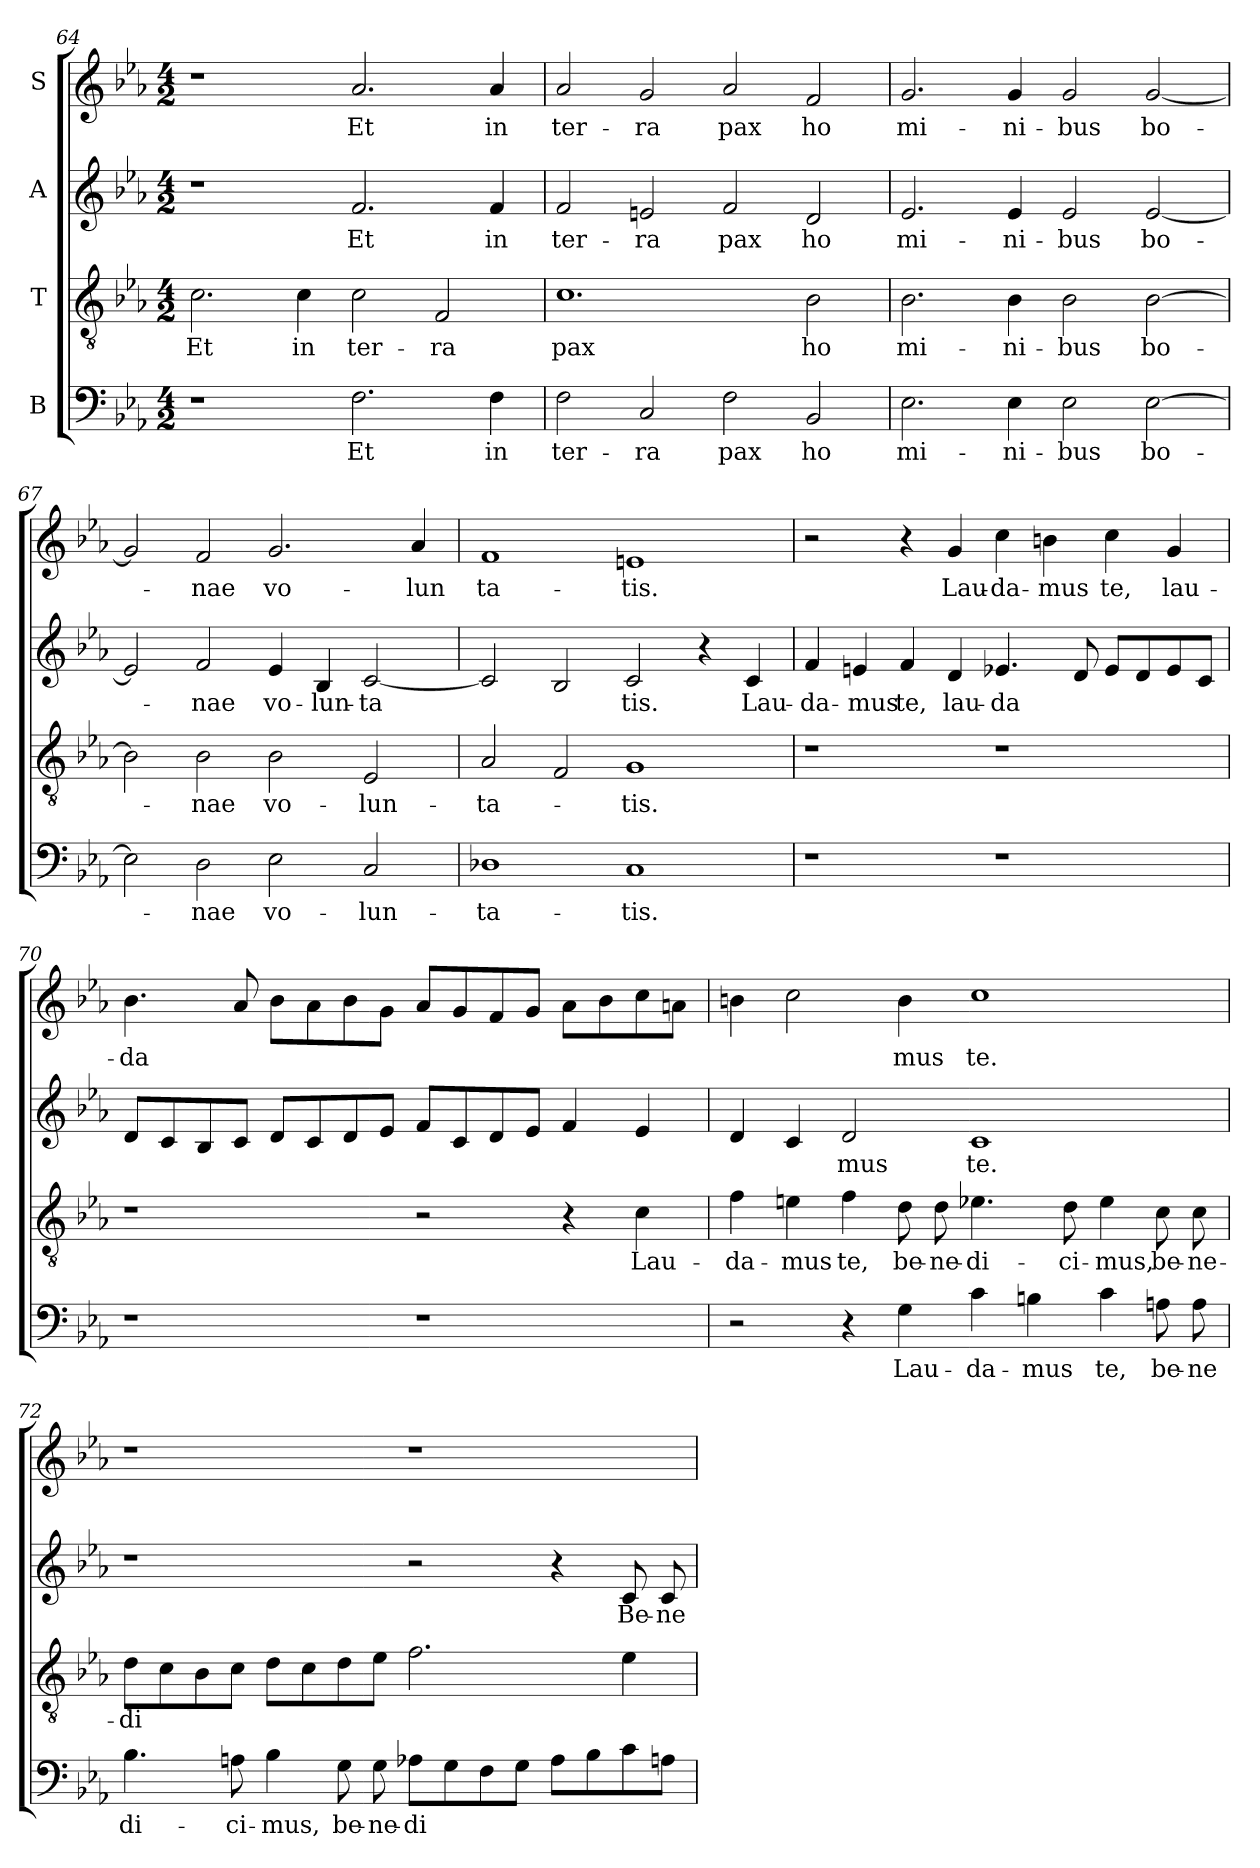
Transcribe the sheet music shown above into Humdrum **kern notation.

**kern	**text	**kern	**text	**kern	**text	**kern	**text
*part4	*part4	*part3	*part3	*part2	*part2	*part1	*part1
*staff4	*staff4	*staff3	*staff3	*staff2	*staff2	*staff1	*staff1
*I"B	*	*I"T	*	*I"A	*	*I"S	*
!!LO:PB:g=z
*clefF4	*	*clefGv2	*	*clefG2	*	*clefG2	*
*k[b-e-a-]	*	*k[b-e-a-]	*	*k[b-e-a-]	*	*k[b-e-a-]	*
*E-:	*	*E-:	*	*E-:	*	*E-:	*
*M4/2	*	*M4/2	*	*M4/2	*	*M4/2	*
=64	=64	=64	=64	=64	=64	=64	=64
1r	.	2.c\	Et	1r	.	1r	.
.	.	4c\	in	.	.	.	.
2.F\	Et	2c\	ter-	2.f/	Et	2.a-/	Et
.	.	2F/	ra	.	.	.	.
4F\	in	.	.	4f/	in	4a-/	in
=65	=65	=65	=65	=65	=65	=65	=65
2F\	ter-	1.c	pax	2f/	ter-	2a-/	ter-
2C/	ra	.	.	2en/	ra	2g/	ra
2F\	pax	.	.	2f/	pax	2a-/	pax
2BB-/	ho	2B-\	ho	2d/	ho	2f/	ho
=66	=66	=66	=66	=66	=66	=66	=66
2.E-\	-mi-	2.B-\	-mi-	2.e-/	-mi-	2.g/	-mi-
4E-\	ni-	4B-\	ni-	4e-/	ni-	4g/	ni-
2E-\	bus	2B-\	bus	2e-/	bus	2g/	bus
[2E-\	bo-	[2B-\	bo-	[2e-/	bo-	[2g/	bo-
=67	=67	=67	=67	=67	=67	=67	=67
2E-\]	.	2B-\]	.	2e-/]	.	2g/]	.
2D\	-nae	2B-\	-nae	2f/	-nae	2f/	-nae
2E-\	vo-	2B-\	vo-	4e-/	vo-	2.g/	vo-
.	.	.	.	4B-/	lun-	.	.
2C/	lun-	2E-/	lun-	[2c/	ta-	.	.
.	.	.	.	.	.	4a-/	lun
=68	=68	=68	=68	=68	=68	=68	=68
1D-X	ta-	2A-/	ta-	2c/]	--	1f	ta-
.	.	2F/	.	2B-/	.	.	.
1C	tis.	1G	tis.	2c/	tis.	1en	tis.
.	.	.	.	4r	.	.	.
.	.	.	.	4c/	Lau-	.	.
!!LO:LB:g=z
=69	=69	=69	=69	=69	=69	=69	=69
1r	.	1r	.	4f/	da-	2r	.
.	.	.	.	4en/	mus	.	.
.	.	.	.	4f/	te,	4r	.
.	.	.	.	4d/	lau-	4g/	Lau-
1r	.	1r	.	4.e-X/	da	4cc\	da-
.	.	.	.	.	.	4bn\	mus
.	.	.	.	8d/	.	.	.
.	.	.	.	8e-/L	--	4cc\	te,
.	.	.	.	8d/	.	.	.
.	.	.	.	8e-/	.	4g/	lau-
.	.	.	.	8c/J	.	.	.
=70	=70	=70	=70	=70	=70	=70	=70
1r	.	1r	.	8d/L	.	4.b-\	da-
.	.	.	.	8c/	.	.	.
.	.	.	.	8B-/	.	.	.
.	.	.	.	8c/J	.	8a-/	--
.	.	.	.	8d/L	.	8b-\L	.
.	.	.	.	8c/	.	8a-\	.
.	.	.	.	8d/	.	8b-\	.
.	.	.	.	8e-/J	.	8g\J	.
1r	.	2r	.	8f/L	.	8a-/L	.
.	.	.	.	8c/	.	8g/	.
.	.	.	.	8d/	.	8f/	.
.	.	.	.	8e-/J	.	8g/J	.
.	.	4r	.	4f/	.	8a-\L	.
.	.	.	.	.	.	8b-\	.
.	.	4c\	Lau-	4e-/	.	8cc\	.
.	.	.	.	.	.	8an\J	.
=71	=71	=71	=71	=71	=71	=71	=71
2r	.	4f\	da-	4d/	--	4bn\	--
.	.	4en\	mus	4c/	.	2cc\	.
4r	.	4f\	te,	2d/	mus	.	.
4G\	Lau-	8d\	be-	.	.	4b\	mus
.	.	8d\	ne-	.	.	.	.
4c\	da-	4.e-X\	-di-	1c	te.	1cc	te.
4Bn\	mus	.	.	.	.	.	.
.	.	8d\	ci-	.	.	.	.
4c\	te,	4e-\	mus,	.	.	.	.
8An\	be-	8c\	be-	.	.	.	.
8A\	ne	8c\	ne-	.	.	.	.
!!LO:LB:g=z
=72	=72	=72	=72	=72	=72	=72	=72
4.B-\	-di-	8d\L	di	1r	.	1r	.
.	.	8c\	.	.	.	.	.
.	.	8B-\	--	.	.	.	.
8An\	ci-	8c\J	.	.	.	.	.
4B-\	mus,	8d\L	.	.	.	.	.
.	.	8c\	.	.	.	.	.
8G\	be-	8d\	.	.	.	.	.
8G\	ne-	8e-\J	.	.	.	.	.
8A-X\L	di-	2.f\	.	2r	.	1r	.
8G\	--	.	.	.	.	.	.
8F\	.	.	.	.	.	.	.
8G\J	.	.	.	.	.	.	.
8A-\L	.	.	.	4r	.	.	.
8B-\	.	.	.	.	.	.	.
8c\	.	4e-\	.	8c/	Be-	.	.
8An\J	.	.	.	8c/	ne-	.	.
=	=	=	=	=	=	=	=
*-	*-	*-	*-	*-	*-	*-	*-
